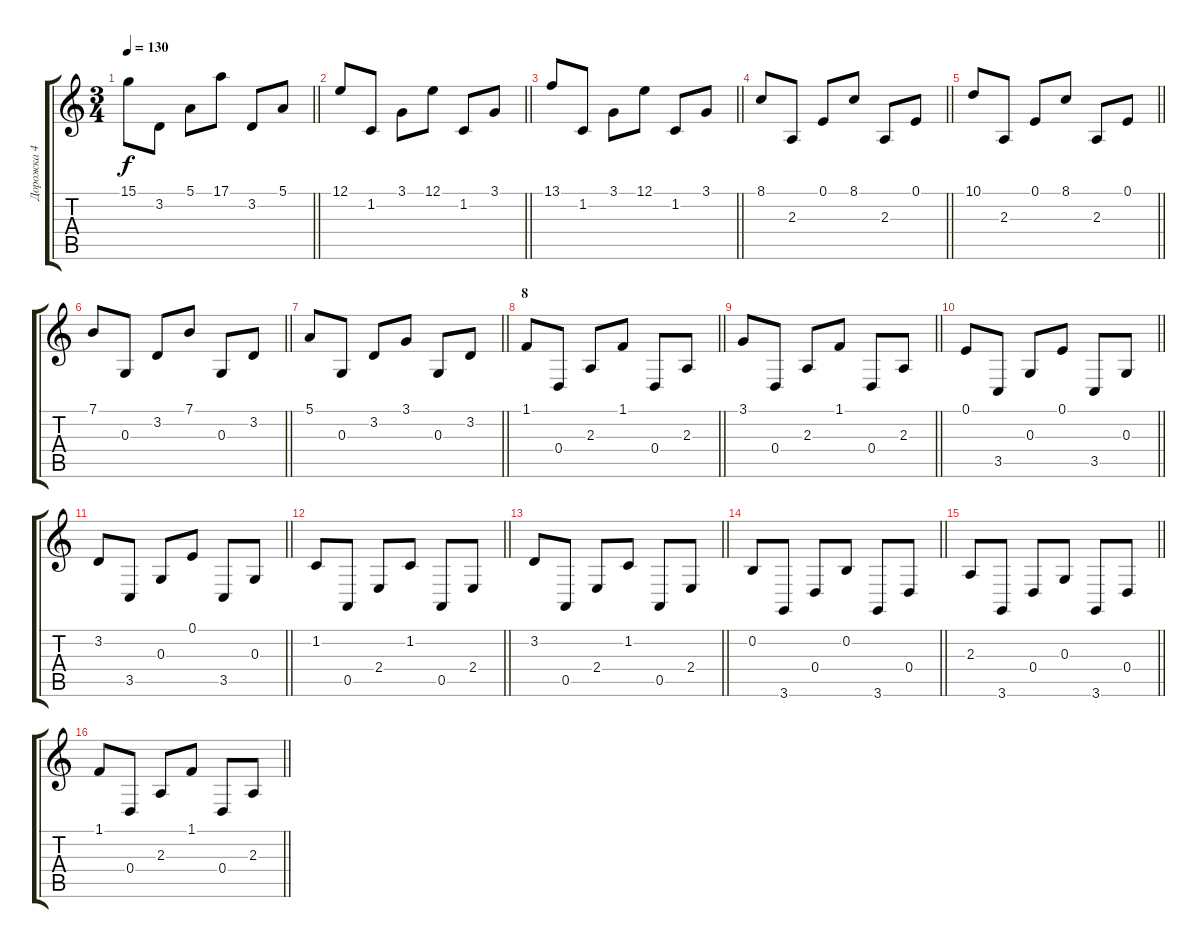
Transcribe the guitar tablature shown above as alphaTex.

\track ("Дорожка 4" "Дорожка 4") {instrument acousticgrandpiano}
\staff {score tabs}
\tuning (E4 B3 G3 D3 A2 E2) {hide}
\ts (3 4)
\tempo 130
\clef g2
\barLineRight lightlight
\ks c
15.1.8{dy f} 3.2.8 5.1.8 17.1.8 3.2.8 5.1.8 |
\barLineRight lightlight
12.1.8 1.2.8 3.1.8 12.1.8 1.2.8 3.1.8 |
\barLineRight lightlight
13.1.8 1.2.8 3.1.8 12.1.8 1.2.8 3.1.8 |
\barLineRight lightlight
8.1.8 2.3.8 0.1.8 8.1.8 2.3.8 0.1.8 |
\barLineRight lightlight
10.1.8 2.3.8 0.1.8 8.1.8 2.3.8 0.1.8 |
\barLineRight lightlight
7.1.8 0.3.8 3.2.8 7.1.8 0.3.8 3.2.8 |
\barLineRight lightlight
5.1.8 0.3.8 3.2.8 3.1.8 0.3.8 3.2.8 |
\section ("" "8")
\barLineRight lightlight
1.1.8 0.4.8 2.3.8 1.1.8 0.4.8 2.3.8 |
\barLineRight lightlight
3.1.8 0.4.8 2.3.8 1.1.8 0.4.8 2.3.8 |
\barLineRight lightlight
0.1.8 3.5.8 0.3.8 0.1.8 3.5.8 0.3.8 |
\barLineRight lightlight
3.2.8 3.5.8 0.3.8 0.1.8 3.5.8 0.3.8 |
\barLineRight lightlight
1.2.8 0.5.8 2.4.8 1.2.8 0.5.8 2.4.8 |
\barLineRight lightlight
3.2.8 0.5.8 2.4.8 1.2.8 0.5.8 2.4.8 |
\barLineRight lightlight
0.2.8 3.6.8 0.4.8 0.2.8 3.6.8 0.4.8 |
\barLineRight lightlight
2.3.8 3.6.8 0.4.8 0.3.8 3.6.8 0.4.8 |
\barLineRight lightlight
1.1.8 0.4.8 2.3.8 1.1.8 0.4.8 2.3.8
